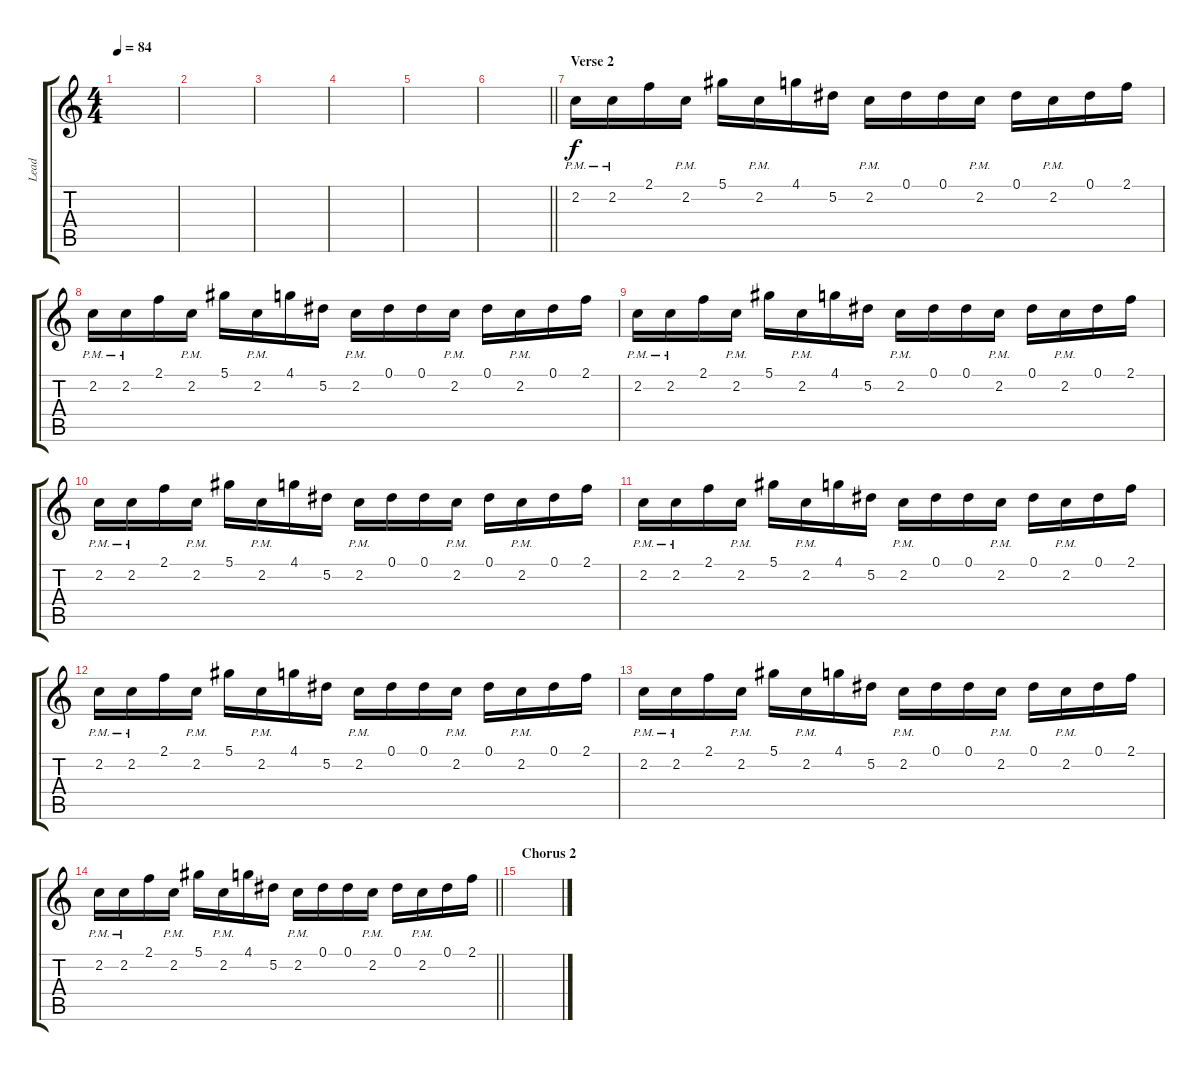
\track ("Lead" "Lead") {instrument overdrivenguitar}
\staff {score tabs}
\tuning (Eb4 Bb3 Gb3 Db3 Ab2 Db2) {hide}
\ts (4 4)
\tempo 84
\clef g2
\ks c
|
|
|
|
|
\barLineRight lightlight
|
\section ("" "Verse 2")
2.2{pm}.16{volume 7 instrument overdrivenguitar} 2.2{pm}.16 2.1.16 2.2{pm}.16 5.1.16 2.2{pm}.16 4.1.16 5.2.16 2.2{pm}.16 0.1.16 0.1.16 2.2{pm}.16 0.1.16 2.2{pm}.16 0.1.16 2.1.16 |
2.2{pm}.16 2.2{pm}.16 2.1.16 2.2{pm}.16 5.1.16 2.2{pm}.16 4.1.16 5.2.16 2.2{pm}.16 0.1.16 0.1.16 2.2{pm}.16 0.1.16 2.2{pm}.16 0.1.16 2.1.16 |
2.2{pm}.16 2.2{pm}.16 2.1.16 2.2{pm}.16 5.1.16 2.2{pm}.16 4.1.16 5.2.16 2.2{pm}.16 0.1.16 0.1.16 2.2{pm}.16 0.1.16 2.2{pm}.16 0.1.16 2.1.16 |
2.2{pm}.16 2.2{pm}.16 2.1.16 2.2{pm}.16 5.1.16 2.2{pm}.16 4.1.16 5.2.16 2.2{pm}.16 0.1.16 0.1.16 2.2{pm}.16 0.1.16 2.2{pm}.16 0.1.16 2.1.16 |
2.2{pm}.16 2.2{pm}.16 2.1.16 2.2{pm}.16 5.1.16 2.2{pm}.16 4.1.16 5.2.16 2.2{pm}.16 0.1.16 0.1.16 2.2{pm}.16 0.1.16 2.2{pm}.16 0.1.16 2.1.16 |
2.2{pm}.16 2.2{pm}.16 2.1.16 2.2{pm}.16 5.1.16 2.2{pm}.16 4.1.16 5.2.16 2.2{pm}.16 0.1.16 0.1.16 2.2{pm}.16 0.1.16 2.2{pm}.16 0.1.16 2.1.16 |
2.2{pm}.16 2.2{pm}.16 2.1.16 2.2{pm}.16 5.1.16 2.2{pm}.16 4.1.16 5.2.16 2.2{pm}.16 0.1.16 0.1.16 2.2{pm}.16 0.1.16 2.2{pm}.16 0.1.16 2.1.16 |
\barLineRight lightlight
2.2{pm}.16 2.2{pm}.16 2.1.16 2.2{pm}.16 5.1.16 2.2{pm}.16 4.1.16 5.2.16 2.2{pm}.16 0.1.16 0.1.16 2.2{pm}.16 0.1.16 2.2{pm}.16 0.1.16 2.1.16 |
\section ("" "Chorus 2")
